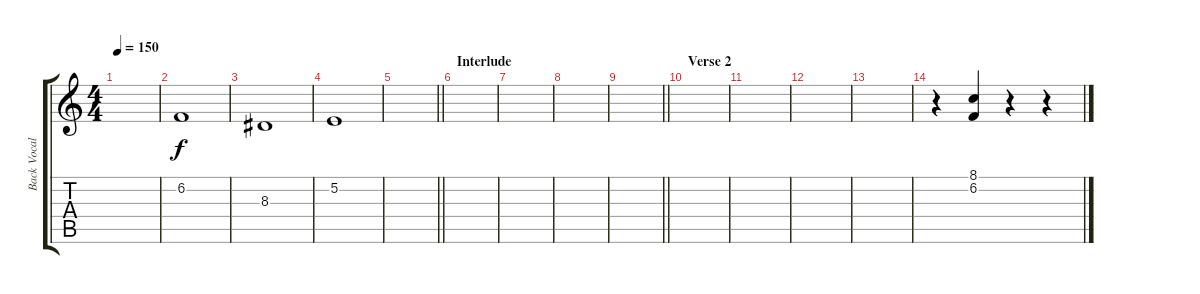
\track ("Back Vocals" "Back Vocal") {instrument tenorsax}
\staff {score tabs}
\tuning (E4 B3 G3 D3 A2 E2) {hide}
\ts (4 4)
\tempo 150
\clef g2
\ks c
|
6.2.1 |
8.3.1 |
5.2.1 |
\barLineRight lightlight
|
\section ("" "Interlude")
|
|
|
\barLineRight lightlight
|
\section ("" "Verse 2")
|
|
|
|
r.4 (8.1 6.2).4 r.4 r.4
